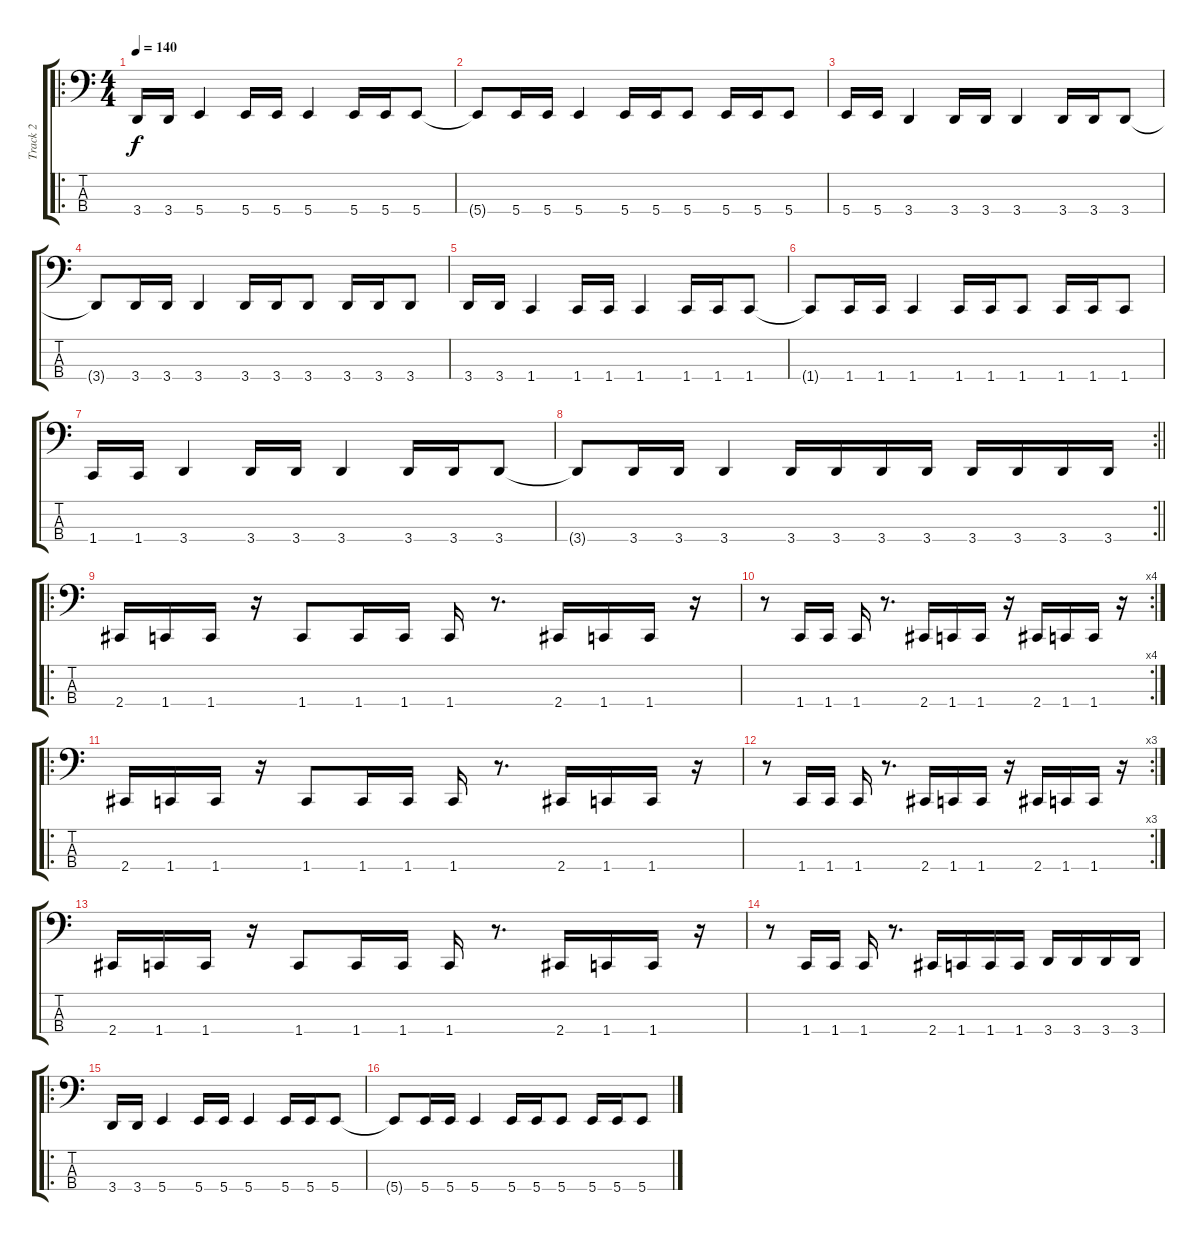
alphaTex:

\track ("Track 2" "Track 2") {instrument electricbasspick}
\staff {score tabs}
\tuning (D2 A1 E1 B0) {hide}
\ro
\ts (4 4)
\tempo 140
\clef f4
\ks c
3.4.16{dy f instrument electricbasspick} 3.4.16 5.4.4 5.4.16 5.4.16 5.4.4 5.4.16 5.4.16 5.4.8 |
5.4{t}.8 5.4.16 5.4.16 5.4.4 5.4.16 5.4.16 5.4.8 5.4.16 5.4.16 5.4.8 |
5.4.16 5.4.16 3.4.4 3.4.16 3.4.16 3.4.4 3.4.16 3.4.16 3.4.8 |
3.4{t}.8 3.4.16 3.4.16 3.4.4 3.4.16 3.4.16 3.4.8 3.4.16 3.4.16 3.4.8 |
3.4.16 3.4.16 1.4.4 1.4.16 1.4.16 1.4.4 1.4.16 1.4.16 1.4.8 |
1.4{t}.8 1.4.16 1.4.16 1.4.4 1.4.16 1.4.16 1.4.8 1.4.16 1.4.16 1.4.8 |
1.4.16 1.4.16 3.4.4 3.4.16 3.4.16 3.4.4 3.4.16 3.4.16 3.4.8 |
\rc 2
\barLineRight lightlight
3.4{t}.8 3.4.16 3.4.16 3.4.4 3.4.16 3.4.16 3.4.16 3.4.16 3.4.16 3.4.16 3.4.16 3.4.16 |
\ro
2.4.16 1.4.16 1.4.16 r.16 1.4.8 1.4.16 1.4.16 1.4.16 r.8{d} 2.4.16 1.4.16 1.4.16 r.16 |
\rc 4
r.8 1.4.16 1.4.16 1.4.16 r.8{d} 2.4.16 1.4.16 1.4.16 r.16 2.4.16 1.4.16 1.4.16 r.16 |
\ro
2.4.16 1.4.16 1.4.16 r.16 1.4.8 1.4.16 1.4.16 1.4.16 r.8{d} 2.4.16 1.4.16 1.4.16 r.16 |
\rc 3
r.8 1.4.16 1.4.16 1.4.16 r.8{d} 2.4.16 1.4.16 1.4.16 r.16 2.4.16 1.4.16 1.4.16 r.16 |
2.4.16 1.4.16 1.4.16 r.16 1.4.8 1.4.16 1.4.16 1.4.16 r.8{d} 2.4.16 1.4.16 1.4.16 r.16 |
r.8 1.4.16 1.4.16 1.4.16 r.8{d} 2.4.16 1.4.16 1.4.16 1.4.16 3.4.16 3.4.16 3.4.16 3.4.16 |
\ro
3.4.16 3.4.16 5.4.4 5.4.16 5.4.16 5.4.4 5.4.16 5.4.16 5.4.8 |
5.4{t}.8 5.4.16 5.4.16 5.4.4 5.4.16 5.4.16 5.4.8 5.4.16 5.4.16 5.4.8
